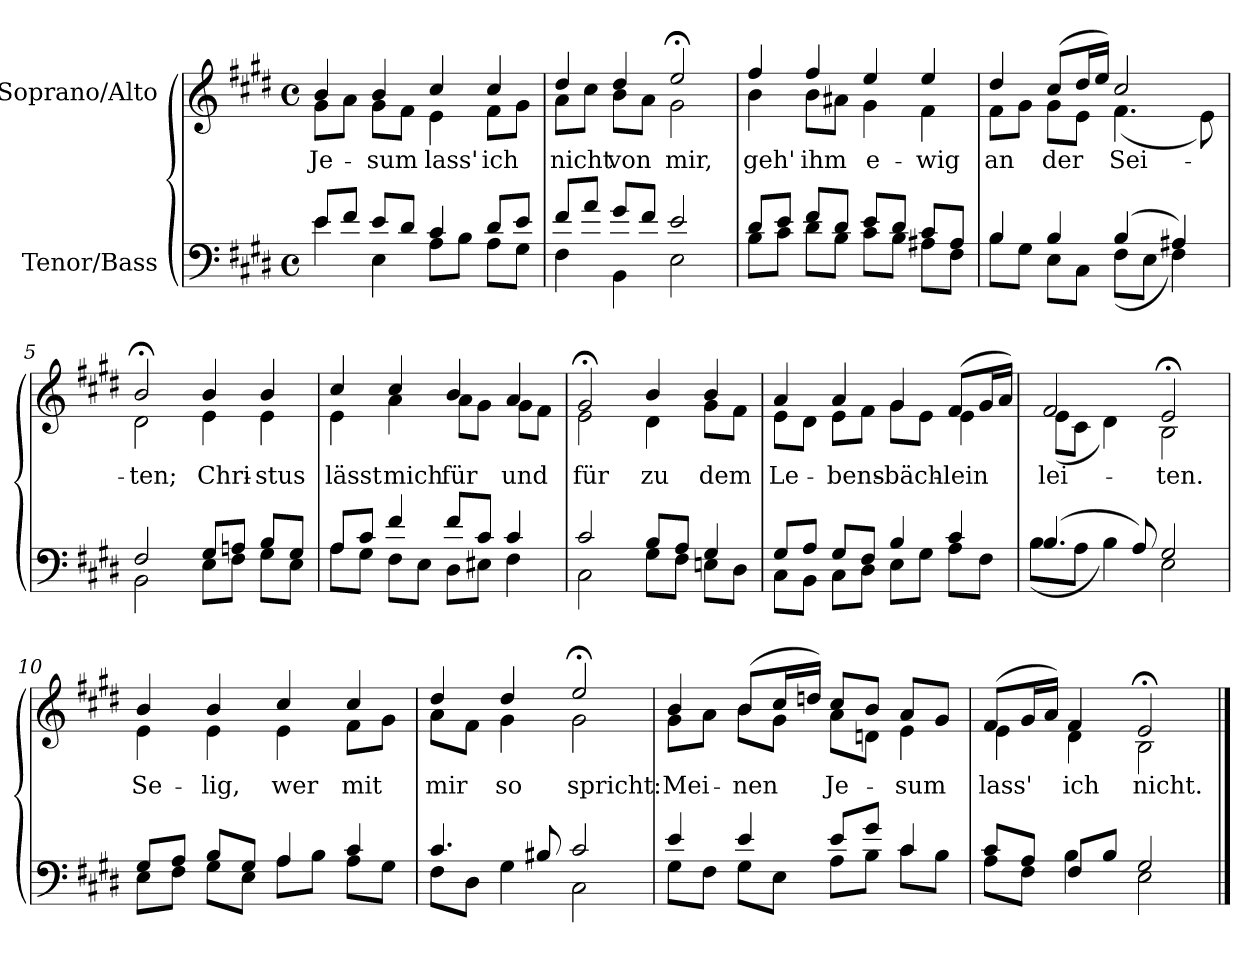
**kern	**kern	**text
*part2	*part1	*part1
*staff2	*staff1	*staff1
*I"Tenor/Bass	*I"Soprano/Alto	*
*clefF4	*clefG2	*
*k[f#c#g#d#]	*k[f#c#g#d#]	*
*M4/4	*M4/4	*
*met(c)	*met(c)	*
=1	=1	=1
*^	*	*
!	!	!	!LO:LY:b
*	*	*^	*
8e/L	4e\	4b/	8g#\L	Je-
8f#/J	.	.	8a\J	.
!	!	!	!	!LO:LY:b
8e/L	4E\	4b/	8g#\L	-sum
8d#/J	.	.	8f#\J	.
!	!	!	!	!LO:LY:b
4c#/	8A\L	4cc#/	4e\	lass'
.	8B\J	.	.	.
!	!	!	!	!LO:LY:b
8d#/L	8A\L	4cc#/	8f#\L	ich
8e/J	8G#\J	.	8g#\J	.
=2	=2	=2	=2	=2
!	!	!	!	!LO:LY:b
8f#/L	4F#\	4dd#/	8a\L	nicht
8a/J	.	.	8cc#\J	.
!	!	!	!	!LO:LY:b
8g#/L	4BB\	4dd#/	8b\L	von
8f#/J	.	.	8a\J	.
!	!	!	!	!LO:LY:b
2e/	2E\	2ee;</	2g#\	mir,
=3	=3	=3	=3	=3
!	!	!	!	!LO:LY:b
8d#/L	8B\L	4ff#/	4b\	geh'
8e/J	8c#\J	.	.	.
!	!	!	!	!LO:LY:b
8f#/L	8d#\L	4ff#/	8b\L	ihm
8d#/J	8B\J	.	8a#X\J	.
!	!	!	!	!LO:LY:b
8e/L	8c#\L	4ee/	4g#\	e-
8d#/J	8B\J	.	.	.
!	!	!	!	!LO:LY:b
8c#/L	8A#X\L	4ee/	4f#\	-wig
8A#/J	8F#\J	.	.	.
=4	=4	=4	=4	=4
!	!	!	!	!LO:LY:b
4B/	8B\L	4dd#/	8f#\L	an
.	8G#\J	.	8g#\J	.
!	!	!	!	!LO:LY:b
4B/	8E\L	(8cc#/L	8g#\L	der
.	8C#\J	16dd#/L	8e\J	.
.	.	16ee/JJ)	.	.
!	!	!	!	!LO:LY:b
(4B/	(8F#\L	2cc#/	(4.f#\	Sei-
.	8E\J	.	.	.
4A#X/)	4F#\)	.	.	.
.	.	.	8e\)	.
!!LO:LB:g=z	!!
=5	=5	=5	=5	=5
!	!	!	!	!LO:LY:b
2F#/	2BB\	2b;</	2d#\	ten;
!	!	!	!	!LO:LY:b
8G#/L	8E\L	4b/	4e\	Chri-
8An/J	8F#\J	.	.	.
!	!	!	!	!LO:LY:b
8B/L	8G#\L	4b/	4e\	-stus
8G#/J	8E\J	.	.	.
=6	=6	=6	=6	=6
!	!	!	!	!LO:LY:b
8A/L	8A\L	4cc#/	4e\	lässt
8c#/J	8G#\J	.	.	.
!	!	!	!	!LO:LY:b
4f#/	8F#\L	4cc#/	4a\	mich
.	8E\J	.	.	.
!	!	!	!	!LO:LY:b
8f#/L	8D#\L	4b/	8a\L	für
8c#/J	8E#X\J	.	8g#\J	.
!	!	!	!	!LO:LY:b
4c#/	4F#\	4a/	8g#\L	und
.	.	.	8f#\J	.
=7	=7	=7	=7	=7
!	!	!	!	!LO:LY:b
2c#/	2C#\	2g#;</	2e\	für
!	!	!	!	!LO:LY:b
8B/L	8G#\L	4b/	4d#\	zu
8A/J	8F#\J	.	.	.
!	!	!	!	!LO:LY:b
4G#/	8En\L	4b/	8g#\L	dem
.	8D#\J	.	8f#\J	.
=8	=8	=8	=8	=8
!	!	!	!	!LO:LY:b
8G#/L	8C#\L	4a/	8e\L	Le-
8A/J	8BB\J	.	8d#\J	.
!	!	!	!	!LO:LY:b
8G#/L	8C#\L	4a/	8e\L	-bens-
8F#/J	8D#\J	.	8f#\J	.
!	!	!	!	!LO:LY:b
4B/	8E\L	4g#/	8g#\L	-bäch-
.	8G#\J	.	8e\J	.
!	!	!	!	!LO:LY:b
4c#/	8A\L	(8f#/L	4e\	-lein
.	8F#\J	16g#/L	.	.
.	.	16a/JJ)	.	.
=9	=9	=9	=9	=9
!	!	!	!	!LO:LY:b
(4.B/	(8B\L	2f#/	(8e\L	lei-
.	8A\J	.	8c#\J	.
.	4B\)	.	4d#\)	.
8A/)	.	.	.	.
!	!	!	!	!LO:LY:b
2G#/	2E\	2e;</	2B\	-ten.
!!LO:LB:g=z	!!
=10	=10	=10	=10	=10
!	!	!	!	!LO:LY:b
8G#/L	8E\L	4b/	4e\	Se-
8A/J	8F#\J	.	.	.
!	!	!	!	!LO:LY:b
8B/L	8G#\L	4b/	4e\	-lig,
8G#/J	8E\J	.	.	.
!	!	!	!	!LO:LY:b
4A/	8A\L	4cc#/	4e\	wer
.	8B\J	.	.	.
!	!	!	!	!LO:LY:b
4c#/	8A\L	4cc#/	8f#\L	mit
.	8G#\J	.	8g#\J	.
=11	=11	=11	=11	=11
!	!	!	!	!LO:LY:b
4.c#/	8F#\L	4dd#/	8a\L	mir
.	8D#\J	.	8f#\J	.
!	!	!	!	!LO:LY:b
.	4G#\	4dd#/	4g#\	so
8B#X/	.	.	.	.
!	!	!	!	!LO:LY:b
2c#/	2C#\	2ee;</	2g#\	spricht:
=12	=12	=12	=12	=12
!	!	!	!	!LO:LY:b
4e/	8G#\L	4b/	8g#\L	Mei-
.	8F#\J	.	8a\J	.
!	!	!	!	!LO:LY:b
4e/	8G#\L	(8b/L	8b\L	-nen
.	8E\J	16cc#/L	8g#\J	.
.	.	16ddn/JJ)	.	.
!	!	!	!	!LO:LY:b
8e/L	8A\L	8cc#/L	8a\L	Je-
8g#/J	8B\J	8b/J	8dn\J	.
!	!	!	!	!LO:LY:b
4c#/	8c#\L	8a/L	4e\	-sum
.	8B\J	8g#/J	.	.
=13	=13	=13	=13	=13
!	!	!	!	!LO:LY:b
8c#/L	8A\L	(8f#/L	4e\	lass'
8A/J	8F#\J	16g#/L	.	.
.	.	16a/JJ)	.	.
!	!	!	!	!LO:LY:b
8F#/L	4B\	4f#/	4d#\	ich
8B/J	.	.	.	.
!	!	!	!	!LO:LY:b
2G#/	2E\	2e;</	2B\	nicht.
*v	*v	*	*	*
*	*v	*v	*
==	==	==
*-	*-	*-
